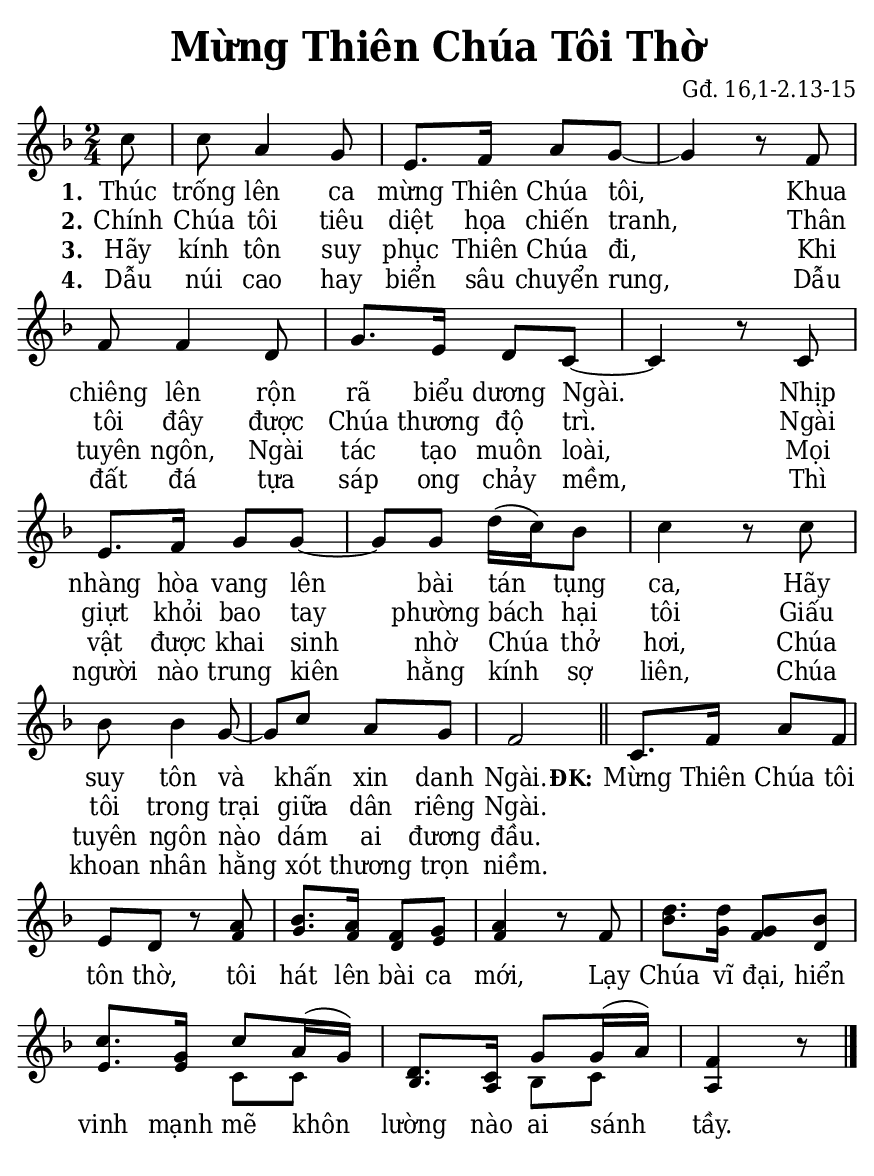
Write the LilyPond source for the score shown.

% Cài đặt chung\
\version "2.22.1"
\include "english.ly"

\header {
  title = \markup { \fontsize #1 "Mừng Thiên Chúa Tôi Thờ" }
  composer = "Gđ. 16,1-2.13-15"
  %arranger = "Lm. Kim Long"
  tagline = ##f
}

% Nhạc phiên khúc
nhacPhienKhucSop = \relative c'' {
  \partial 8 c8 |
  c a4 g8 |
  e8. f16 a8 g ~ |
  g4 r8 f |
  f f4 d8 |
  g8. e16 d8 c ~ |
  c4 r8 c |
  e8. f16 g8 g ~ |
  g g d'16 (c) bf8 |
  c4 r8 c |
  bf bf4 g8 ~ |
  g c a g |
  f2 \bar "||"
  
  c8. f16 a8 f |
  e8 d r a' |
  bf8. a16 f8 g |
  a4 r8 f |
  d'8. d16 g,8 bf |
  c8. g16 c8 a16 (g) |
  d8. c16 g'8 g16 (a) |
  f4 r8 \bar "|."
}

nhacPhienKhucAlto = \relative c' {
  r8 |
  R2*12
  c8. f16 a8 f |
  e8 d r f |
  g8. f16 d8 e |
  f4 r8 f |
  bf8. g16 f8 d |
  e8. e16 c8 [c] |
  bf8. a16 bf8 [c] |
  a4 r8
}

% Lời phiên khúc
loiPhienKhucSop = \lyrics {
  <<
    {
      \set stanza = "1."
      Thúc trống lên ca mừng Thiên Chúa tôi,
      Khua chiêng lên rộn rã biểu dương Ngài.
      Nhịp nhàng hòa vang lên bài tán tụng ca,
      Hãy suy tôn và khấn xin danh Ngài.
    }
    \new Lyrics {
	    \set associatedVoice = "beSop"
	    \set stanza = "2."
	    Chính Chúa tôi tiêu diệt họa chiến tranh,
	    Thân tôi đây được Chúa thương độ trì.
	    Ngài giựt khỏi bao tay phường bách hại tôi
	    Giấu tôi trong trại giữa dân riêng Ngài.
    }
    \new Lyrics {
	    \set associatedVoice = "beSop"
	    \set stanza = "3."
	    Hãy kính tôn suy phục Thiên Chúa đi,
	    Khi tuyên ngôn, Ngài tác tạo muôn loài,
	    Mọi vật được khai sinh nhờ Chúa thở hơi,
	    Chúa tuyên ngôn nào dám ai đương đầu.
    }
    \new Lyrics {
	    \set associatedVoice = "beSop"
	    \set stanza = "4."
	    Dẫu núi cao hay biển sâu chuyển rung,
	    Dẫu đất đá tựa sáp ong chảy mềm,
	    Thì người nào trung kiên hằng kính sợ liên,
	    Chúa khoan nhân hằng xót thương trọn niềm.
    }
  >>
  \set stanza = "ĐK:"
  Mừng Thiên Chúa tôi tôn thờ,
  tôi hát lên bài ca mới,
  Lạy Chúa vĩ đại, hiển vinh
  mạnh mẽ khôn lường nào ai sánh tầy.
}

% Dàn trang
\paper {
  #(set-paper-size "a5")
  top-margin = 3\mm
  bottom-margin = 3\mm
  left-margin = 3\mm
  right-margin = 3\mm
  indent = #0
  #(define fonts
	 (make-pango-font-tree "Deja Vu Serif Condensed"
	 		       "Deja Vu Serif Condensed"
			       "Deja Vu Serif Condensed"
			       (/ 20 20)))
  print-page-number = ##f
  page-count = 1
}

TongNhip = {
  \key f \major \time 2/4
  \set Timing.beamExceptions = #'()
  \set Timing.baseMoment = #(ly:make-moment 1/4)
}

% Đổi kích thước nốt cho bè phụ
notBePhu =
#(define-music-function (font-size music) (number? ly:music?)
   (for-some-music
     (lambda (m)
       (if (music-is-of-type? m 'rhythmic-event)
           (begin
             (set! (ly:music-property m 'tweaks)
                   (cons `(font-size . ,font-size)
                         (ly:music-property m 'tweaks)))
             #t)
           #f))
     music)
   music)

\score {
  \new ChoirStaff <<
    \new Staff \with {
        \consists "Merge_rests_engraver"
        printPartCombineTexts = ##f
      }
      <<
      \new Voice \TongNhip \partCombine 
        \nhacPhienKhucSop
        \notBePhu -1 { \nhacPhienKhucAlto }
      \new NullVoice = beSop \nhacPhienKhucSop
      \new Lyrics \lyricsto beSop \loiPhienKhucSop
      >>
  >>
  \layout {
    %\override Staff.TimeSignature.transparent = ##t
    \override Lyrics.LyricSpace.minimum-distance = #0.8
    \override Score.BarNumber.break-visibility = ##(#f #f #f)
    \override Score.SpacingSpanner.uniform-stretching = ##t
  } 
}
